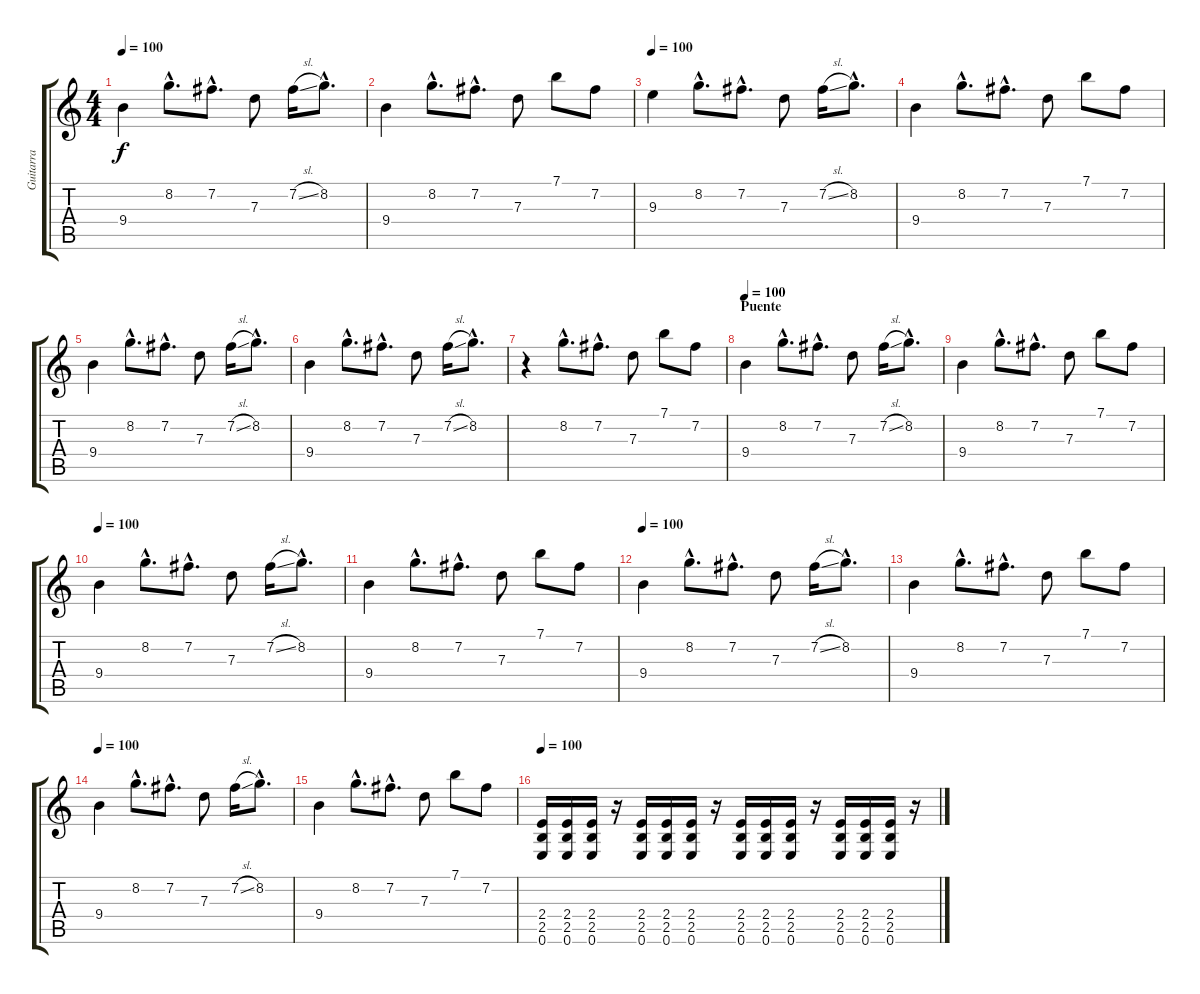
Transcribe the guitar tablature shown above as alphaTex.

\track ("Guitarra" "Guitarra") {instrument overdrivenguitar}
\staff {score tabs}
\tuning (E4 B3 G3 D3 A2 E2) {hide}
\ts (4 4)
\tempo 100
\clef g2
\ks c
9.4.4{dy f} 8.2{hac}.8{d} 7.2{hac}.8{d} 7.3.8 7.2{sl}.16 8.2{hac}.8{d} |
9.4.4 8.2{hac}.8{d} 7.2{hac}.8{d} 7.3.8 7.1.8 7.2.8 |
\tempo 100
9.3.4 8.2{hac}.8{d volume 9} 7.2{hac}.8{d} 7.3.8 7.2{sl}.16 8.2{hac}.8{d} |
9.4.4 8.2{hac}.8{d} 7.2{hac}.8{d} 7.3.8 7.1.8 7.2.8 |
9.4.4 8.2{hac}.8{d} 7.2{hac}.8{d} 7.3.8 7.2{sl}.16 8.2{hac}.8{d} |
9.4.4 8.2{hac}.8{d volume 9} 7.2{hac}.8{d} 7.3.8 7.2{sl}.16 8.2{hac}.8{d} |
r.4 8.2{hac}.8{d} 7.2{hac}.8{d} 7.3.8 7.1.8 7.2.8 |
\section ("" "Puente")
\tempo 100
9.4.4 8.2{hac}.8{d volume 9} 7.2{hac}.8{d} 7.3.8 7.2{sl}.16 8.2{hac}.8{d} |
9.4.4 8.2{hac}.8{d} 7.2{hac}.8{d} 7.3.8 7.1.8 7.2.8 |
\tempo 100
9.4.4 8.2{hac}.8{d volume 9} 7.2{hac}.8{d} 7.3.8 7.2{sl}.16 8.2{hac}.8{d} |
9.4.4 8.2{hac}.8{d} 7.2{hac}.8{d} 7.3.8 7.1.8 7.2.8 |
\tempo 100
9.4.4 8.2{hac}.8{d volume 9} 7.2{hac}.8{d} 7.3.8 7.2{sl}.16 8.2{hac}.8{d} |
9.4.4 8.2{hac}.8{d} 7.2{hac}.8{d} 7.3.8 7.1.8 7.2.8 |
\tempo 100
9.4.4 8.2{hac}.8{d volume 9} 7.2{hac}.8{d} 7.3.8 7.2{sl}.16 8.2{hac}.8{d} |
9.4.4 8.2{hac}.8{d} 7.2{hac}.8{d} 7.3.8 7.1.8 7.2.8 |
\tempo 100
(2.4 2.5 0.6).16{volume 13 instrument overdrivenguitar} (2.4 2.5 0.6).16 (2.4 2.5 0.6).16 r.16 (2.4 2.5 0.6).16 (2.4 2.5 0.6).16 (2.4 2.5 0.6).16 r.16 (2.4 2.5 0.6).16 (2.4 2.5 0.6).16 (2.4 2.5 0.6).16 r.16 (2.4 2.5 0.6).16 (2.4 2.5 0.6).16 (2.4 2.5 0.6).16 r.16
